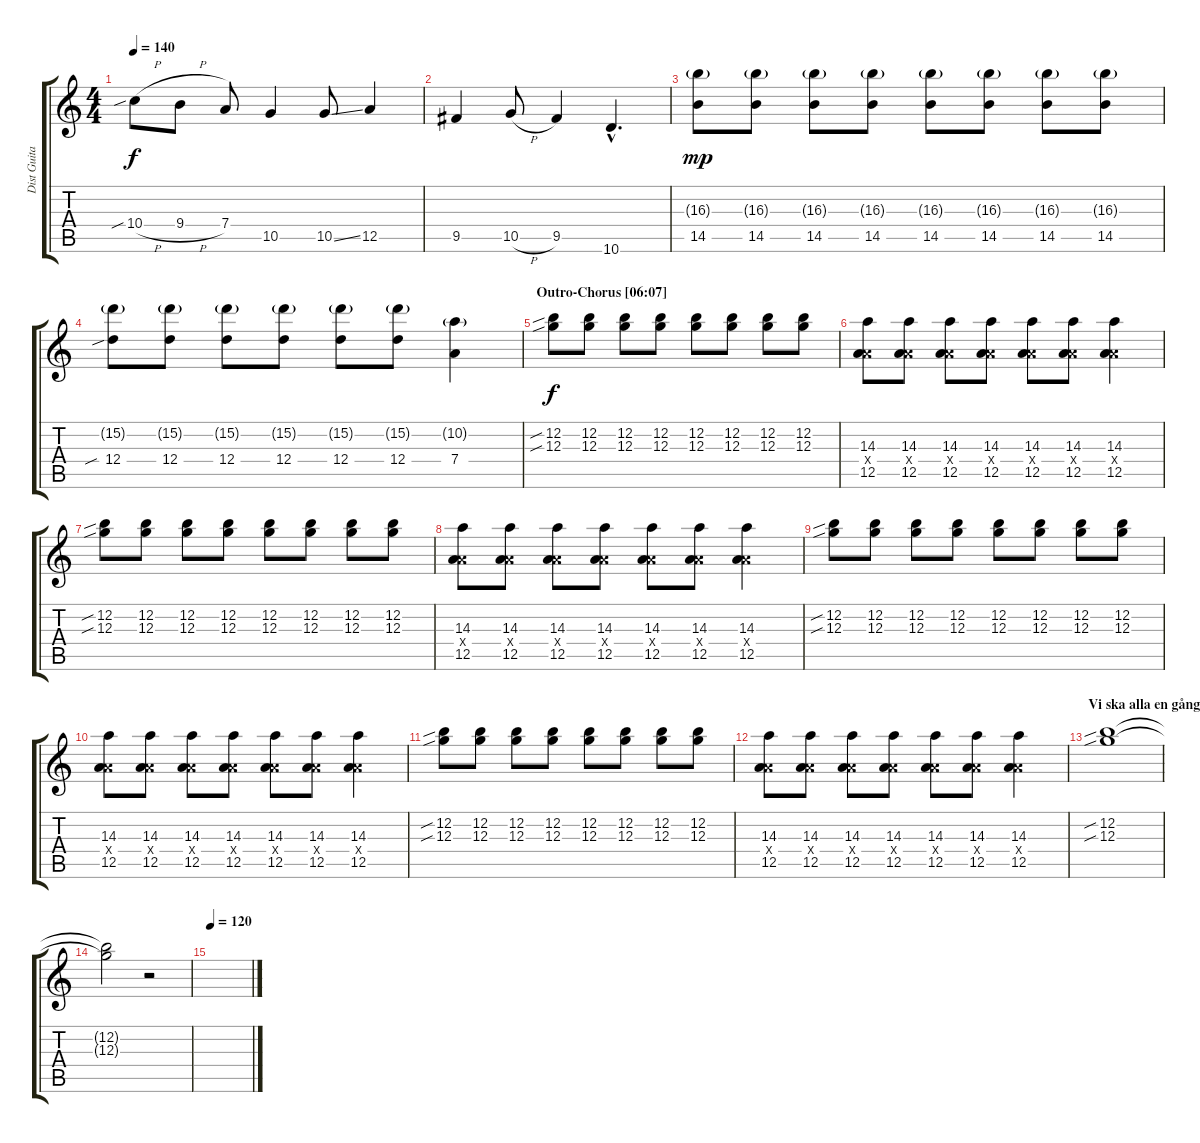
\track ("Dist Guitar (Left)" "Dist Guita") {instrument distortionguitar}
\staff {score tabs}
\tuning (E4 B3 G3 D3 A2 E2) {hide}
\ts (4 4)
\section ("" "")
\tempo 140
\clef g2
\ks c
10.4{sib h}.8{dy f volume 13} 9.4{h}.8 7.4.8 10.5.4 10.5{ss}.8 12.5.4 |
9.5.4 10.5{h}.8 9.5.4 10.6{hac}.4{d} |
(16.3{g} 14.5).8{dy mp volume 12} (16.3{g} 14.5).8 (16.3{g} 14.5).8 (16.3{g} 14.5).8 (16.3{g} 14.5).8 (16.3{g} 14.5).8 (16.3{g} 14.5).8 (16.3{g} 14.5).8 |
(15.2{g} 12.4{sib}).8 (15.2{g} 12.4).8 (15.2{g} 12.4).8 (15.2{g} 12.4).8 (15.2{g} 12.4).8 (15.2{g} 12.4).8 (10.2{g} 7.4).4 |
\section ("" "Outro-Chorus [06:07]")
(12.2{sib} 12.3{sib}).8{dy f} (12.2 12.3).8 (12.2 12.3).8 (12.2 12.3).8 (12.2 12.3).8 (12.2 12.3).8 (12.2 12.3).8 (12.2 12.3).8 |
(14.3 7.4{x} 12.5).8 (14.3 7.4{x} 12.5).8 (14.3 7.4{x} 12.5).8 (14.3 7.4{x} 12.5).8 (14.3 7.4{x} 12.5).8 (14.3 7.4{x} 12.5).8 (14.3 7.4{x} 12.5).4 |
(12.2{sib} 12.3{sib}).8 (12.2 12.3).8 (12.2 12.3).8 (12.2 12.3).8 (12.2 12.3).8 (12.2 12.3).8 (12.2 12.3).8 (12.2 12.3).8 |
(14.3 7.4{x} 12.5).8 (14.3 7.4{x} 12.5).8 (14.3 7.4{x} 12.5).8 (14.3 7.4{x} 12.5).8 (14.3 7.4{x} 12.5).8 (14.3 7.4{x} 12.5).8 (14.3 7.4{x} 12.5).4 |
(12.2{sib} 12.3{sib}).8 (12.2 12.3).8 (12.2 12.3).8 (12.2 12.3).8 (12.2 12.3).8 (12.2 12.3).8 (12.2 12.3).8 (12.2 12.3).8 |
(14.3 7.4{x} 12.5).8 (14.3 7.4{x} 12.5).8 (14.3 7.4{x} 12.5).8 (14.3 7.4{x} 12.5).8 (14.3 7.4{x} 12.5).8 (14.3 7.4{x} 12.5).8 (14.3 7.4{x} 12.5).4 |
(12.2{sib} 12.3{sib}).8 (12.2 12.3).8 (12.2 12.3).8 (12.2 12.3).8 (12.2 12.3).8 (12.2 12.3).8 (12.2 12.3).8 (12.2 12.3).8 |
(14.3 7.4{x} 12.5).8 (14.3 7.4{x} 12.5).8 (14.3 7.4{x} 12.5).8 (14.3 7.4{x} 12.5).8 (14.3 7.4{x} 12.5).8 (14.3 7.4{x} 12.5).8 (14.3 7.4{x} 12.5).4 |
\section ("" "Vi ska alla en gång dö...")
(12.2{sib} 12.3{sib}).1{volume 0} |
(12.2{t} 12.3{t}).2 r.2 |
\tempo 120
